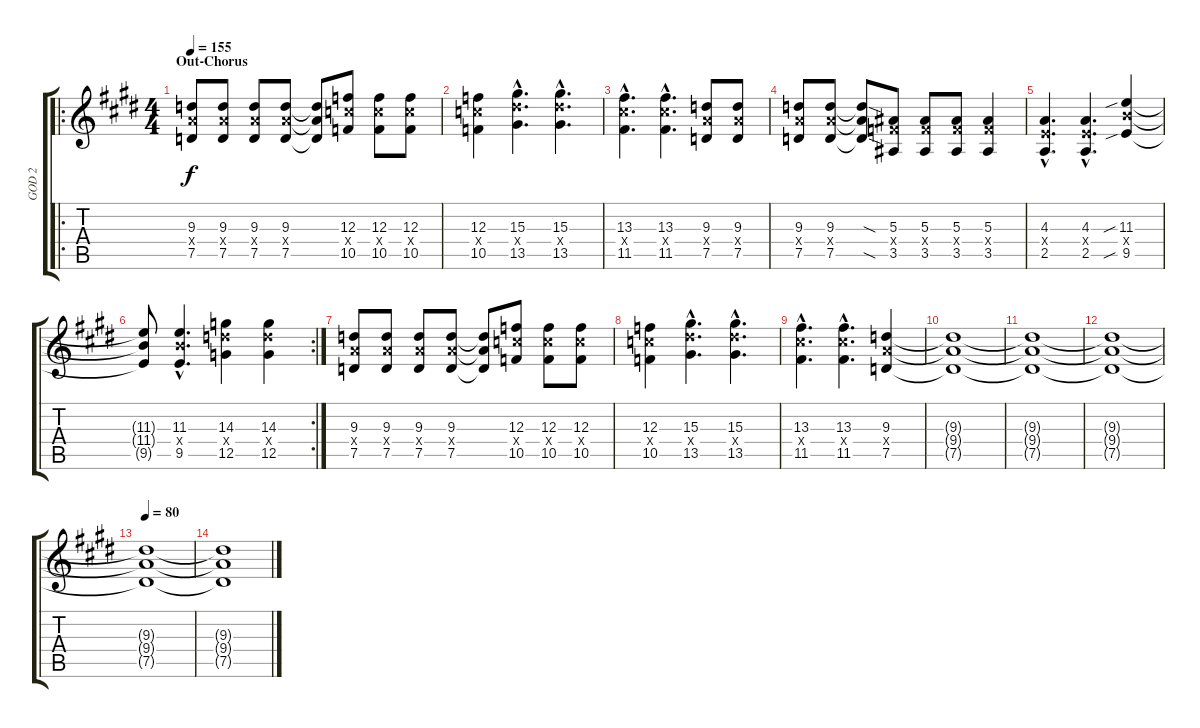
\track ("GOD 2" "GOD 2") {instrument overdrivenguitar}
\staff {score tabs}
\tuning (D4 A3 F3 C3 G2 C2) {hide}
\ro
\ts (4 4)
\section ("" "Out-Chorus")
\tempo 155
\clef g2
\ks e
(9.3 9.4{x} 7.5).8{dy f} (9.3 9.4{x} 7.5).8 (9.3 9.4{x} 7.5).8 (9.3 9.4{x} 7.5).8 (9.3{t} 9.4{t} 7.5{t}).8 (12.3 12.4{x} 10.5).8 (12.3 12.4{x} 10.5).8 (12.3 12.4{x} 10.5).8 |
(12.3 12.4{x} 10.5).4 (15.3{hac} 15.4{hac x} 13.5{hac}).4{d} (15.3{hac} 15.4{hac x} 13.5{hac}).4{d} |
(13.3{hac} 13.4{hac x} 11.5{hac}).4{d} (13.3{hac} 13.4{hac x} 11.5{hac}).4{d} (9.3 9.4{x} 7.5).8 (9.3 9.4{x} 7.5).8 |
(9.3 9.4{x} 7.5).8 (9.3 9.4{x} 7.5).8 (9.3{sod t} 9.4{t} 7.5{sod t}).8 (5.3 5.4{x} 3.5).8 (5.3 5.4{x} 3.5).8 (5.3 5.4{x} 3.5).8 (5.3 5.4{x} 3.5).4 |
(4.3{hac} 4.4{hac x} 2.5{hac}).4{d} (4.3{hac} 4.4{hac x} 2.5{hac}).4{d} (11.3{sib} 11.4{x} 9.5{sib}).4 |
\rc 2
(11.3{t} 11.4{t} 9.5{t}).8 (11.3{hac} 11.4{hac x} 9.5{hac}).4{d} (14.3 14.4{x} 12.5).4 (14.3 14.4{x} 12.5).4 |
(9.3 9.4{x} 7.5).8 (9.3 9.4{x} 7.5).8 (9.3 9.4{x} 7.5).8 (9.3 9.4{x} 7.5).8 (9.3{t} 9.4{t} 7.5{t}).8 (12.3 12.4{x} 10.5).8 (12.3 12.4{x} 10.5).8 (12.3 12.4{x} 10.5).8 |
(12.3 12.4{x} 10.5).4 (15.3{hac} 15.4{hac x} 13.5{hac}).4{d} (15.3{hac} 15.4{hac x} 13.5{hac}).4{d} |
(13.3{hac} 13.4{hac x} 11.5{hac}).4{d} (13.3{hac} 13.4{hac x} 11.5{hac}).4{d} (9.3 9.4{x} 7.5).4 |
(9.3{t} 9.4{t} 7.5{t}).1 |
(9.3{t} 9.4{t} 7.5{t}).1 |
(9.3{t} 9.4{t} 7.5{t}).1 |
\tempo 80
(9.3{t} 9.4{t} 7.5{t}).1 |
(9.3{t} 9.4{t} 7.5{t}).1
